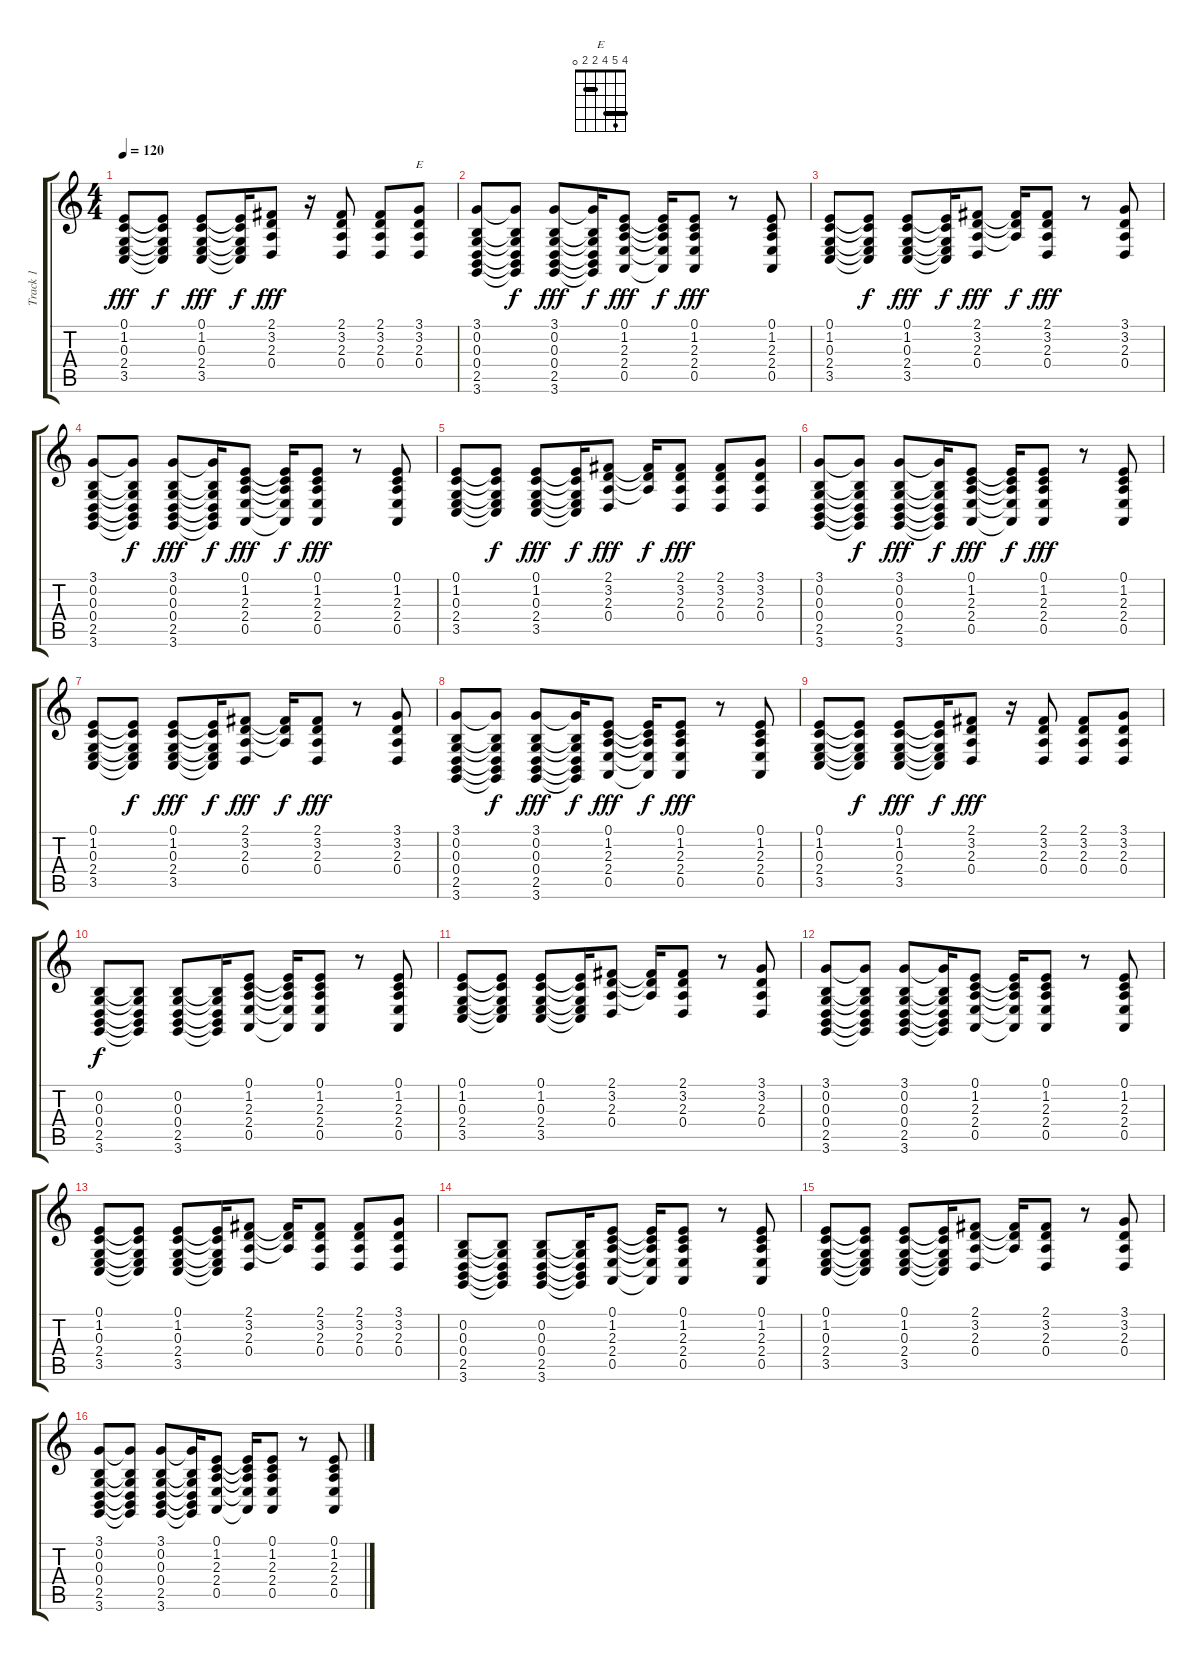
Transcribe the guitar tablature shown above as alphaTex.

\track ("Track 1" "Track 1") {instrument electricpiano1}
\staff {score tabs}
\tuning (E4 B3 G3 D3 A2 E2) {hide}
\chord ("E" 4 5 4 2 2 0) {barre (2 4)}
\ts (4 4)
\tempo 120
\clef g2
\ks c
(0.1 1.2 0.3 2.4 3.5).8{dy fff} (0.1{t} 1.2{t} 0.3{t} 2.4{t} 3.5{t}).8{dy f} (0.1 1.2 0.3 2.4 3.5).8{dy fff} (0.1{t} 1.2{t} 0.3{t} 2.4{t} 3.5{t}).16{dy f} (2.1 3.2 2.3 0.4).8{dy fff} r.16 (2.1 3.2 2.3 0.4).8 (2.1 3.2 2.3 0.4).8 (3.1 3.2 2.3 0.4).8{ch "E"} |
(3.1 0.2 0.3 0.4 2.5 3.6).8 (3.1{t} 0.2{t} 0.3{t} 0.4{t} 2.5{t} 3.6{t}).8{dy f} (3.1 0.2 0.3 0.4 2.5 3.6).8{dy fff} (3.1{t} 0.2{t} 0.3{t} 0.4{t} 2.5{t} 3.6{t}).16{dy f} (0.1 1.2 2.3 2.4 0.5).8{dy fff} (0.1{t} 1.2{t} 2.3{t} 2.4{t} 0.5{t}).16{dy f} (0.1 1.2 2.3 2.4 0.5).8{dy fff} r.8 (0.1 1.2 2.3 2.4 0.5).8 |
(0.1 1.2 0.3 2.4 3.5).8 (0.1{t} 1.2{t} 0.3{t} 2.4{t} 3.5{t}).8{dy f} (0.1 1.2 0.3 2.4 3.5).8{dy fff} (0.1{t} 1.2{t} 0.3{t} 2.4{t} 3.5{t}).16{dy f} (2.1 3.2 2.3 0.4).8{dy fff} (2.1{t} 3.2{t} 2.3{t}).16{dy f} (2.1 3.2 2.3 0.4).8{dy fff} r.8 (3.1 3.2 2.3 0.4).8 |
(3.1 0.2 0.3 0.4 2.5 3.6).8 (3.1{t} 0.2{t} 0.3{t} 0.4{t} 2.5{t} 3.6{t}).8{dy f} (3.1 0.2 0.3 0.4 2.5 3.6).8{dy fff} (3.1{t} 0.2{t} 0.3{t} 0.4{t} 2.5{t} 3.6{t}).16{dy f} (0.1 1.2 2.3 2.4 0.5).8{dy fff} (0.1{t} 1.2{t} 2.3{t} 2.4{t} 0.5{t}).16{dy f} (0.1 1.2 2.3 2.4 0.5).8{dy fff} r.8 (0.1 1.2 2.3 2.4 0.5).8 |
(0.1 1.2 0.3 2.4 3.5).8 (0.1{t} 1.2{t} 0.3{t} 2.4{t} 3.5{t}).8{dy f} (0.1 1.2 0.3 2.4 3.5).8{dy fff} (0.1{t} 1.2{t} 0.3{t} 2.4{t} 3.5{t}).16{dy f} (2.1 3.2 2.3 0.4).8{dy fff} (2.1{t} 3.2{t} 2.3{t}).16{dy f} (2.1 3.2 2.3 0.4).8{dy fff} (2.1 3.2 2.3 0.4).8 (3.1 3.2 2.3 0.4).8 |
(3.1 0.2 0.3 0.4 2.5 3.6).8 (3.1{t} 0.2{t} 0.3{t} 0.4{t} 2.5{t} 3.6{t}).8{dy f} (3.1 0.2 0.3 0.4 2.5 3.6).8{dy fff} (3.1{t} 0.2{t} 0.3{t} 0.4{t} 2.5{t} 3.6{t}).16{dy f} (0.1 1.2 2.3 2.4 0.5).8{dy fff} (0.1{t} 1.2{t} 2.3{t} 2.4{t} 0.5{t}).16{dy f} (0.1 1.2 2.3 2.4 0.5).8{dy fff} r.8 (0.1 1.2 2.3 2.4 0.5).8 |
(0.1 1.2 0.3 2.4 3.5).8 (0.1{t} 1.2{t} 0.3{t} 2.4{t} 3.5{t}).8{dy f} (0.1 1.2 0.3 2.4 3.5).8{dy fff} (0.1{t} 1.2{t} 0.3{t} 2.4{t} 3.5{t}).16{dy f} (2.1 3.2 2.3 0.4).8{dy fff} (2.1{t} 3.2{t} 2.3{t}).16{dy f} (2.1 3.2 2.3 0.4).8{dy fff} r.8 (3.1 3.2 2.3 0.4).8 |
(3.1 0.2 0.3 0.4 2.5 3.6).8 (3.1{t} 0.2{t} 0.3{t} 0.4{t} 2.5{t} 3.6{t}).8{dy f} (3.1 0.2 0.3 0.4 2.5 3.6).8{dy fff} (3.1{t} 0.2{t} 0.3{t} 0.4{t} 2.5{t} 3.6{t}).16{dy f} (0.1 1.2 2.3 2.4 0.5).8{dy fff} (0.1{t} 1.2{t} 2.3{t} 2.4{t} 0.5{t}).16{dy f} (0.1 1.2 2.3 2.4 0.5).8{dy fff} r.8 (0.1 1.2 2.3 2.4 0.5).8 |
(0.1 1.2 0.3 2.4 3.5).8 (0.1{t} 1.2{t} 0.3{t} 2.4{t} 3.5{t}).8{dy f} (0.1 1.2 0.3 2.4 3.5).8{dy fff} (0.1{t} 1.2{t} 0.3{t} 2.4{t} 3.5{t}).16{dy f} (2.1 3.2 2.3 0.4).8{dy fff} r.16 (2.1 3.2 2.3 0.4).8 (2.1 3.2 2.3 0.4).8 (3.1 3.2 2.3 0.4).8 |
(0.2 0.3 0.4 2.5 3.6).8{dy f} (0.2{t} 0.3{t} 0.4{t} 2.5{t} 3.6{t}).8 (0.2 0.3 0.4 2.5 3.6).8 (0.2{t} 0.3{t} 0.4{t} 2.5{t} 3.6{t}).16 (0.1 1.2 2.3 2.4 0.5).8 (0.1{t} 1.2{t} 2.3{t} 2.4{t} 0.5{t}).16 (0.1 1.2 2.3 2.4 0.5).8 r.8 (0.1 1.2 2.3 2.4 0.5).8 |
(0.1 1.2 0.3 2.4 3.5).8 (0.1{t} 1.2{t} 0.3{t} 2.4{t} 3.5{t}).8 (0.1 1.2 0.3 2.4 3.5).8 (0.1{t} 1.2{t} 0.3{t} 2.4{t} 3.5{t}).16 (2.1 3.2 2.3 0.4).8 (2.1{t} 3.2{t} 2.3{t}).16 (2.1 3.2 2.3 0.4).8 r.8 (3.1 3.2 2.3 0.4).8 |
(3.1 0.2 0.3 0.4 2.5 3.6).8 (3.1{t} 0.2{t} 0.3{t} 0.4{t} 2.5{t} 3.6{t}).8 (3.1 0.2 0.3 0.4 2.5 3.6).8 (3.1{t} 0.2{t} 0.3{t} 0.4{t} 2.5{t} 3.6{t}).16 (0.1 1.2 2.3 2.4 0.5).8 (0.1{t} 1.2{t} 2.3{t} 2.4{t} 0.5{t}).16 (0.1 1.2 2.3 2.4 0.5).8 r.8 (0.1 1.2 2.3 2.4 0.5).8 |
(0.1 1.2 0.3 2.4 3.5).8 (0.1{t} 1.2{t} 0.3{t} 2.4{t} 3.5{t}).8 (0.1 1.2 0.3 2.4 3.5).8 (0.1{t} 1.2{t} 0.3{t} 2.4{t} 3.5{t}).16 (2.1 3.2 2.3 0.4).8 (2.1{t} 3.2{t} 2.3{t}).16 (2.1 3.2 2.3 0.4).8 (2.1 3.2 2.3 0.4).8 (3.1 3.2 2.3 0.4).8 |
(0.2 0.3 0.4 2.5 3.6).8 (0.2{t} 0.3{t} 0.4{t} 2.5{t} 3.6{t}).8 (0.2 0.3 0.4 2.5 3.6).8 (0.2{t} 0.3{t} 0.4{t} 2.5{t} 3.6{t}).16 (0.1 1.2 2.3 2.4 0.5).8 (0.1{t} 1.2{t} 2.3{t} 2.4{t} 0.5{t}).16 (0.1 1.2 2.3 2.4 0.5).8 r.8 (0.1 1.2 2.3 2.4 0.5).8 |
(0.1 1.2 0.3 2.4 3.5).8 (0.1{t} 1.2{t} 0.3{t} 2.4{t} 3.5{t}).8 (0.1 1.2 0.3 2.4 3.5).8 (0.1{t} 1.2{t} 0.3{t} 2.4{t} 3.5{t}).16 (2.1 3.2 2.3 0.4).8 (2.1{t} 3.2{t} 2.3{t}).16 (2.1 3.2 2.3 0.4).8 r.8 (3.1 3.2 2.3 0.4).8 |
(3.1 0.2 0.3 0.4 2.5 3.6).8 (3.1{t} 0.2{t} 0.3{t} 0.4{t} 2.5{t} 3.6{t}).8 (3.1 0.2 0.3 0.4 2.5 3.6).8 (3.1{t} 0.2{t} 0.3{t} 0.4{t} 2.5{t} 3.6{t}).16 (0.1 1.2 2.3 2.4 0.5).8 (0.1{t} 1.2{t} 2.3{t} 2.4{t} 0.5{t}).16 (0.1 1.2 2.3 2.4 0.5).8 r.8 (0.1 1.2 2.3 2.4 0.5).8
